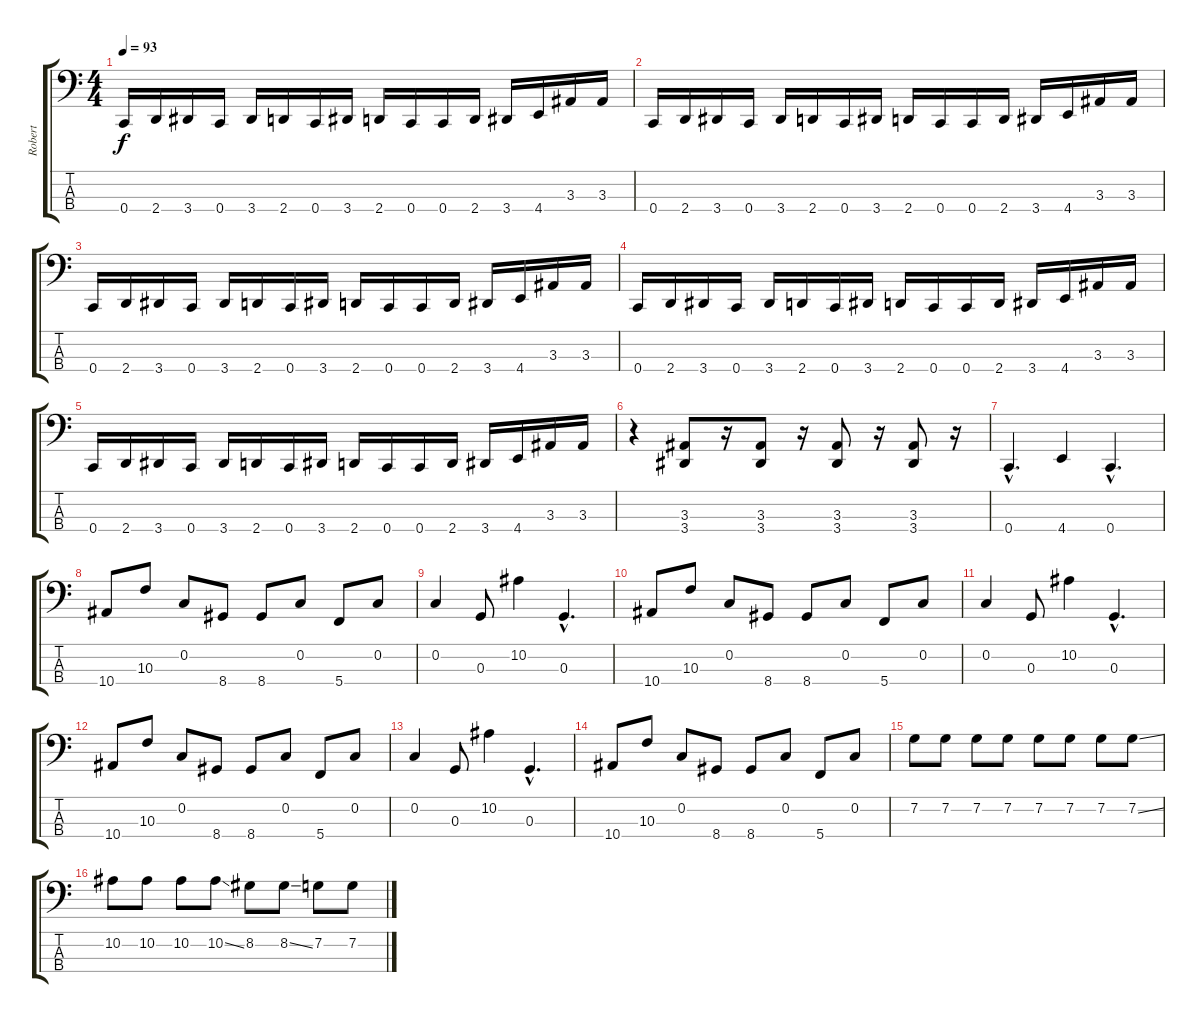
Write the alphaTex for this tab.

\track ("Robert" "Robert") {instrument electricbassfinger}
\staff {score tabs}
\tuning (F2 C2 G1 C1) {hide}
\ts (4 4)
\tempo 93
\clef f4
\ks c
0.4.16{dy f} 2.4.16 3.4.16 0.4.16 3.4.16 2.4.16 0.4.16 3.4.16 2.4.16 0.4.16 0.4.16 2.4.16 3.4.16 4.4.16 3.3.16 3.3.16 |
0.4.16 2.4.16 3.4.16 0.4.16 3.4.16 2.4.16 0.4.16 3.4.16 2.4.16 0.4.16 0.4.16 2.4.16 3.4.16 4.4.16 3.3.16 3.3.16 |
0.4.16 2.4.16 3.4.16 0.4.16 3.4.16 2.4.16 0.4.16 3.4.16 2.4.16 0.4.16 0.4.16 2.4.16 3.4.16 4.4.16 3.3.16 3.3.16 |
0.4.16 2.4.16 3.4.16 0.4.16 3.4.16 2.4.16 0.4.16 3.4.16 2.4.16 0.4.16 0.4.16 2.4.16 3.4.16 4.4.16 3.3.16 3.3.16 |
0.4.16 2.4.16 3.4.16 0.4.16 3.4.16 2.4.16 0.4.16 3.4.16 2.4.16 0.4.16 0.4.16 2.4.16 3.4.16 4.4.16 3.3.16 3.3.16 |
r.4 (3.3 3.4).8 r.16 (3.3 3.4).8 r.16 (3.3 3.4).8 r.16 (3.3 3.4).8 r.16 |
0.4{hac}.4{d} 4.4.4 0.4{hac}.4{d} |
10.4.8 10.3.8 0.2.8 8.4.8 8.4.8 0.2.8 5.4.8 0.2.8 |
0.2.4 0.3.8 10.2.4 0.3{hac}.4{d} |
10.4.8 10.3.8 0.2.8 8.4.8 8.4.8 0.2.8 5.4.8 0.2.8 |
0.2.4 0.3.8 10.2.4 0.3{hac}.4{d} |
10.4.8 10.3.8 0.2.8 8.4.8 8.4.8 0.2.8 5.4.8 0.2.8 |
0.2.4 0.3.8 10.2.4 0.3{hac}.4{d} |
10.4.8 10.3.8 0.2.8 8.4.8 8.4.8 0.2.8 5.4.8 0.2.8 |
7.2.8 7.2.8 7.2.8 7.2.8 7.2.8 7.2.8 7.2.8 7.2{ss}.8 |
10.2.8 10.2.8 10.2.8 10.2{ss}.8 8.2.8 8.2{ss}.8 7.2.8 7.2.8
